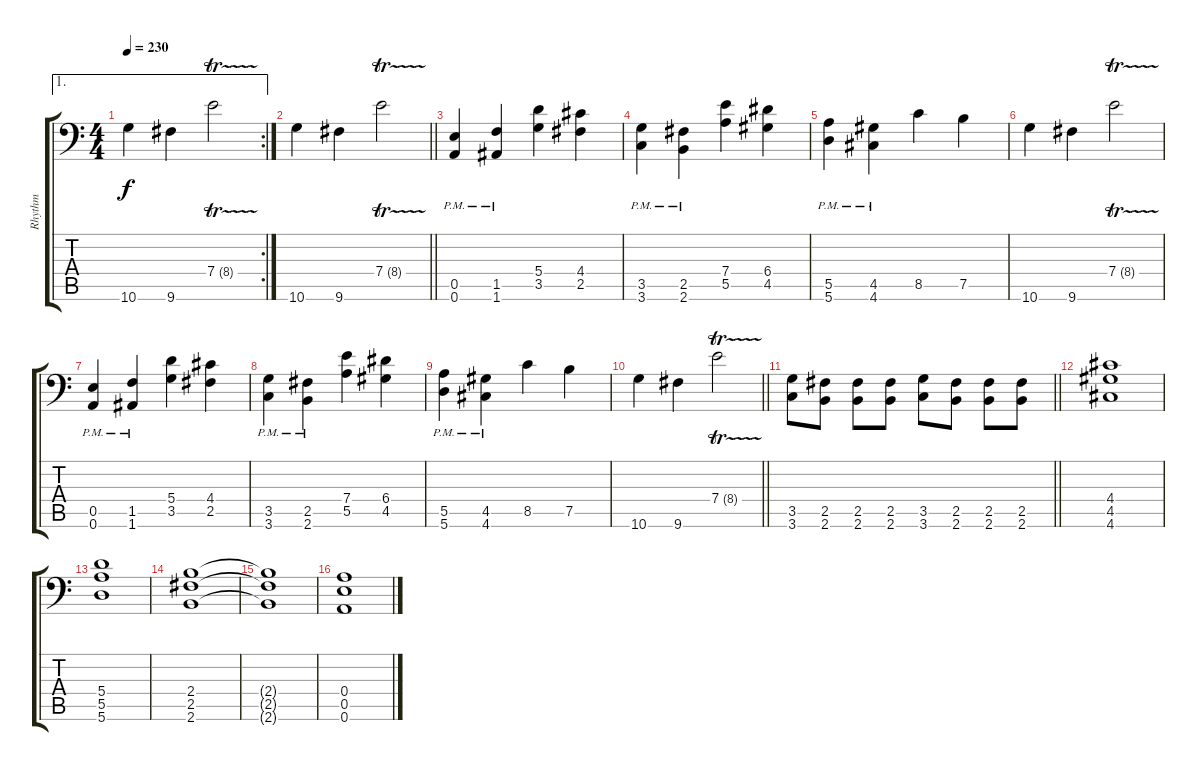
\track ("Rhythm" "Rhythm") {instrument distortionguitar}
\staff {score tabs}
\tuning (B3 Gb3 D3 A2 E2 A1) {hide}
\ae 1
\rc 2
\ts (4 4)
\tempo 230
\clef f4
\ks c
10.6.4{dy f} 9.6.4 7.4{tr (8 16)}.2 |
\barLineRight lightlight
10.6.4 9.6.4 7.4{tr (8 16)}.2 |
(0.5{pm} 0.6{pm}).4 (1.5{pm} 1.6{pm}).4 (5.4 3.5).4 (4.4 2.5).4 |
(3.5{pm} 3.6{pm}).4 (2.5{pm} 2.6{pm}).4 (7.4 5.5).4 (6.4 4.5).4 |
(5.5{pm} 5.6{pm}).4 (4.5{pm} 4.6{pm}).4 8.5.4 7.5.4 |
10.6.4 9.6.4 7.4{tr (8 16)}.2 |
(0.5{pm} 0.6{pm}).4 (1.5{pm} 1.6{pm}).4 (5.4 3.5).4 (4.4 2.5).4 |
(3.5{pm} 3.6{pm}).4 (2.5{pm} 2.6{pm}).4 (7.4 5.5).4 (6.4 4.5).4 |
(5.5{pm} 5.6{pm}).4 (4.5{pm} 4.6{pm}).4 8.5.4 7.5.4 |
\barLineRight lightlight
10.6.4 9.6.4 7.4{tr (8 16)}.2 |
\barLineRight lightlight
(3.5 3.6).8 (2.5 2.6).8 (2.5 2.6).8 (2.5 2.6).8 (3.5 3.6).8 (2.5 2.6).8 (2.5 2.6).8 (2.5 2.6).8 |
(4.4 4.5 4.6).1 |
(5.4 5.5 5.6).1 |
(2.4 2.5 2.6).1 |
(2.4{t} 2.5{t} 2.6{t}).1 |
(0.4 0.5 0.6).1
